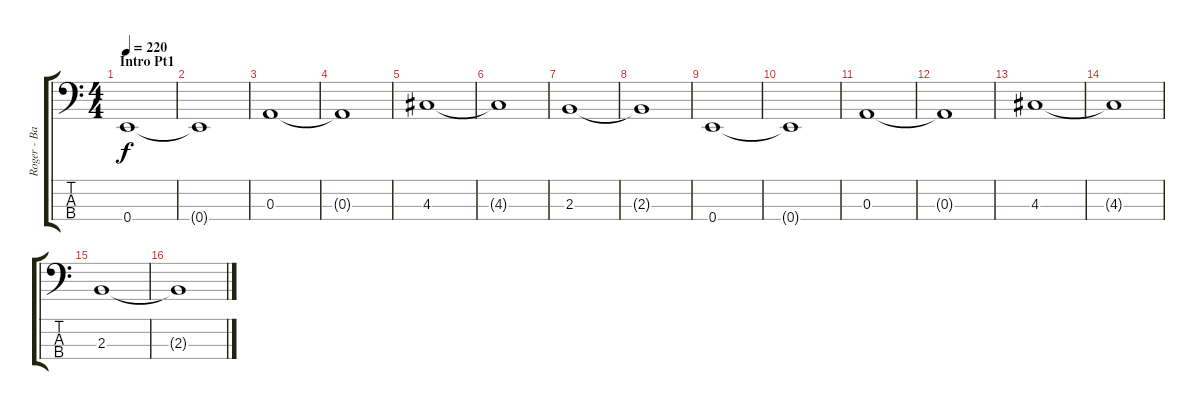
\track ("Roger - Bass" "Roger - Ba") {instrument electricbasspick}
\staff {score tabs}
\tuning (G2 D2 A1 E1) {hide}
\ts (4 4)
\section ("" "Intro Pt1")
\tempo 220
\clef f4
\ks c
0.4.1{dy f instrument electricbasspick} |
0.4{t}.1 |
0.3.1 |
0.3{t}.1 |
4.3.1 |
4.3{t}.1 |
2.3.1 |
2.3{t}.1 |
0.4.1 |
0.4{t}.1 |
0.3.1 |
0.3{t}.1 |
4.3.1 |
4.3{t}.1 |
2.3.1 |
2.3{t}.1
